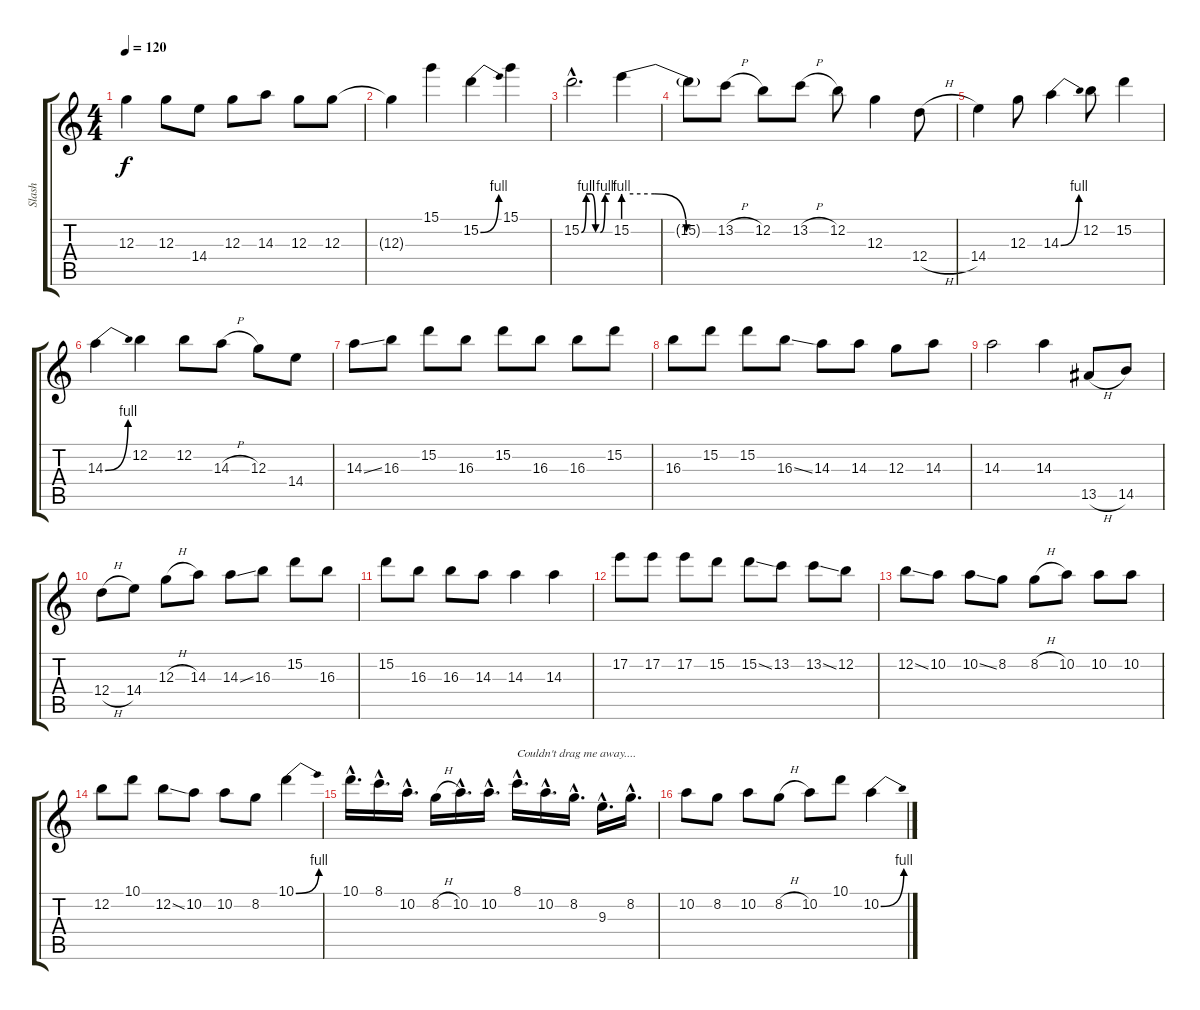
\track ("Slash" "Slash") {instrument acousticguitarnylon}
\staff {score tabs}
\tuning (E4 B3 G3 D3 A2 E2) {hide}
\ts (4 4)
\tempo 120
\clef g2
\ks c
12.3.4{dy f} 12.3.8 14.4.8 12.3.8 14.3.8 12.3.8 12.3.8 |
12.3{t}.4 15.1.4 15.2{be (bend 0 0 60 4)}.4 15.1.4 |
15.2{be (custom 0 0 10 4 20 4 30 0 40 0 50 4 60 4) hac}.2{d} 15.2{be (custom 0 4 20 4 40 0 60 0)}.4 |
15.2{t}.8 13.2{h}.8 12.2.8 13.2{h}.8 12.2.8 12.3.4 12.4{h}.8 |
14.4.4 12.3.8 14.3{be (bend 0 0 60 4)}.4 12.2.8 15.2.4 |
14.3{be (bend 0 0 60 4)}.4 12.2.4 12.2.8 14.3{h}.8 12.3.8 14.4.8 |
14.3{ss}.8 16.3.8 15.2.8 16.3.8 15.2.8 16.3.8 16.3.8 15.2.8 |
16.3.8 15.2.8 15.2.8 16.3{ss}.8 14.3.8 14.3.8 12.3.8 14.3.8 |
14.3.2 14.3.4 13.5{h}.8 14.5.8 |
12.4{h}.8 14.4.8 12.3{h}.8 14.3.8 14.3{ss}.8 16.3.8 15.2.8 16.3.8 |
15.2.8 16.3.8 16.3.8 14.3.8 14.3.4 14.3.4 |
17.2.8 17.2.8 17.2.8 15.2.8 15.2{ss}.8 13.2.8 13.2{ss}.8 12.2.8 |
12.2{ss}.8 10.2.8 10.2{ss}.8 8.2.8 8.2{h}.8 10.2.8 10.2.8 10.2.8 |
12.2.8 10.1.8 12.2{ss}.8 10.2.8 10.2.8 8.2.8 10.1{be (bend 0 0 60 4)}.4 |
10.1{hac}.16{d} 8.1{hac}.16{d} 10.2{hac}.16{d} 8.2{h}.16 10.2{hac}.16{d} 10.2{hac}.16{d} 8.1{hac}.16{d txt "Couldn't drag me away...."} 10.2{hac}.16{d} 8.2{hac}.16{d} 9.3{hac}.16{d} 8.2{hac}.16{d} |
10.2.8 8.2.8 10.2.8 8.2{h}.8 10.2.8 10.1.8 10.2{be (bend 0 0 60 4)}.4
